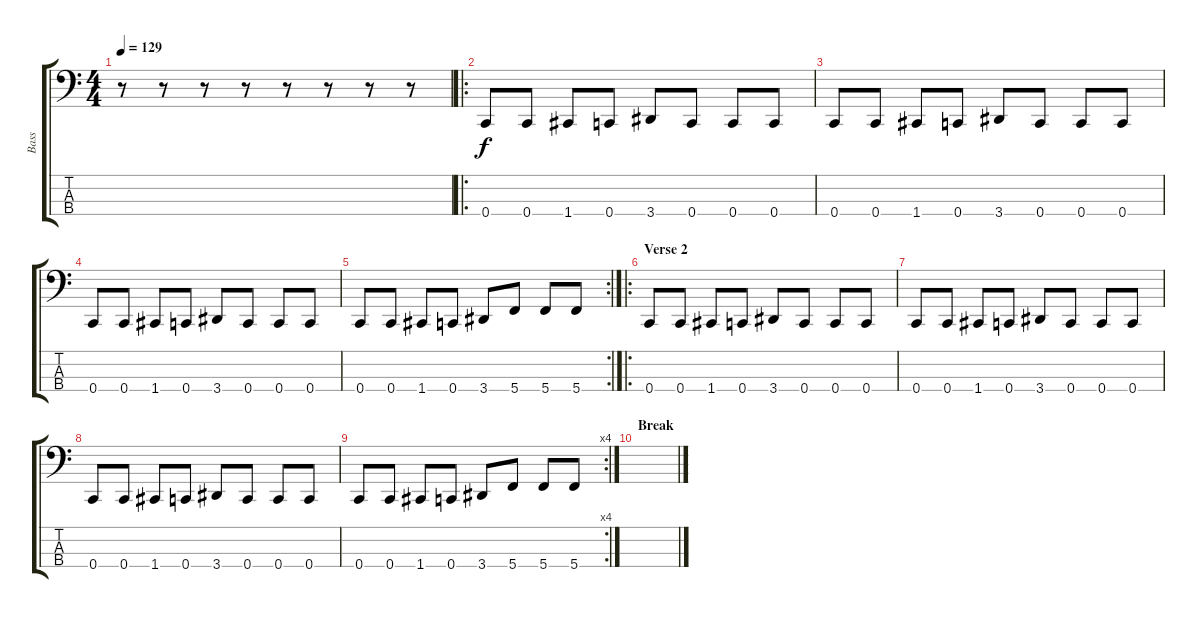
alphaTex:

\track ("Bass" "Bass") {instrument electricbassfinger}
\staff {score tabs}
\tuning (F2 C2 G1 C1) {hide}
\ts (4 4)
\tempo 129
\clef f4
\ks c
r.8{dy f} r.8 r.8 r.8 r.8 r.8 r.8 r.8 |
\ro
0.4.8 0.4.8 1.4.8 0.4.8 3.4.8 0.4.8 0.4.8 0.4.8 |
0.4.8 0.4.8 1.4.8 0.4.8 3.4.8 0.4.8 0.4.8 0.4.8 |
0.4.8 0.4.8 1.4.8 0.4.8 3.4.8 0.4.8 0.4.8 0.4.8 |
\rc 2
0.4.8 0.4.8 1.4.8 0.4.8 3.4.8 5.4.8 5.4.8 5.4.8 |
\ro
\section ("" "Verse 2")
0.4.8 0.4.8 1.4.8 0.4.8 3.4.8 0.4.8 0.4.8 0.4.8 |
0.4.8 0.4.8 1.4.8 0.4.8 3.4.8 0.4.8 0.4.8 0.4.8 |
0.4.8 0.4.8 1.4.8 0.4.8 3.4.8 0.4.8 0.4.8 0.4.8 |
\rc 4
0.4.8 0.4.8 1.4.8 0.4.8 3.4.8 5.4.8 5.4.8 5.4.8 |
\section ("" "Break")
